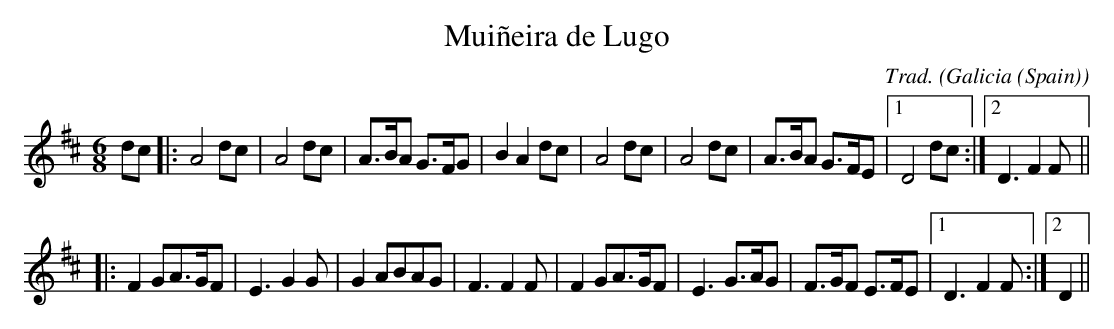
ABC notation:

X:1
T:Muiñeira de Lugo
C:Trad.
O:Galicia (Spain)
M:6/8
K:AMix
dc |:A4dc|A4dc|A>BA G>FG| B2A2dc| A4dc| A4dc| A>BA G>FE |1 D4dc :|2 D3F2F||
|:F2GA>GF|E3G2G|G2ABAG|F3F2F|F2GA>GF|E3G>AG |F>GF E>FE |1 D3F2F :|2 D2 ||
